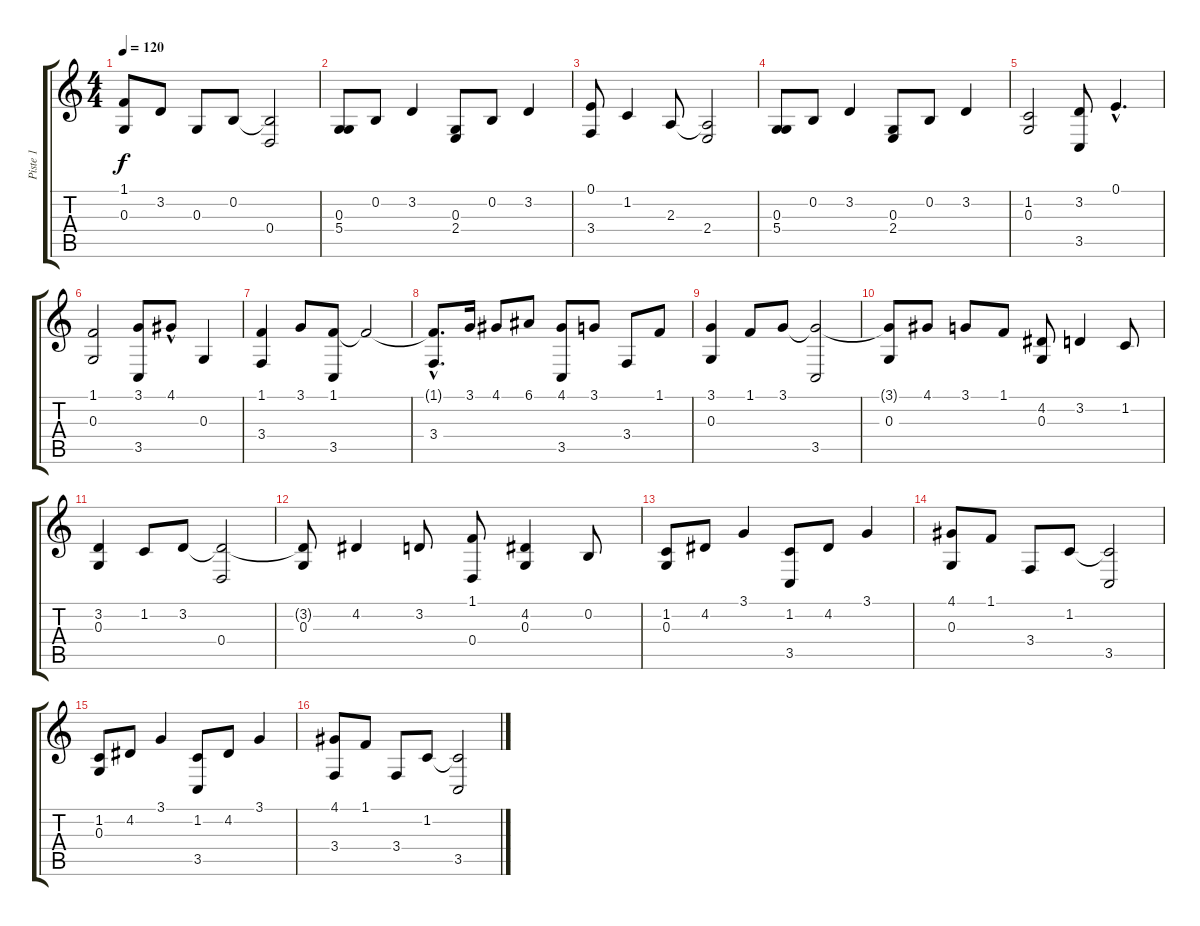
\track ("Piste 1" "Piste 1") {instrument panflute}
\staff {score tabs}
\tuning (E4 B3 G3 D3 A2 E2) {hide}
\ts (4 4)
\tempo 120
\clef g2
\ks c
(1.1 0.3).8{dy f} 3.2.8 0.3.8 0.2.8 (0.2{t} 0.4).2 |
(0.3 5.4).8 0.2.8 3.2.4 (0.3 2.4).8 0.2.8 3.2.4 |
(0.1 3.4).8 1.2.4 2.3.8 (2.3{t} 2.4).2 |
(0.3 5.4).8 0.2.8 3.2.4 (0.3 2.4).8 0.2.8 3.2.4 |
(1.2 0.3).2 (3.2 3.5).8 0.1{hac}.4{d} |
(1.1 0.3).2 (3.1 3.5).8 4.1{hac}.8 0.3.4 |
(1.1 3.4).4 3.1.8 (1.1 3.5).8 1.1{t}.2 |
(1.1{hac t} 3.4).8{d} 3.1.16 4.1.8 6.1.8 (4.1 3.5).8 3.1.8 3.4.8 1.1.8 |
(3.1 0.3).4 1.1.8 3.1.8 (3.1{t} 3.5).2 |
(3.1{t} 0.3).8 4.1.8 3.1.8 1.1.8 (4.2 0.3).8 3.2.4 1.2.8 |
(3.2 0.3).4 1.2.8 3.2.8 (3.2{t} 0.4).2 |
(3.2{t} 0.3).8 4.2.4 3.2.8 (1.1 0.4).8 (4.2 0.3).4 0.2.8 |
(1.2 0.3).8 4.2.8 3.1.4 (1.2 3.5).8 4.2.8 3.1.4 |
(4.1 0.3).8 1.1.8 3.4.8 1.2.8 (1.2{t} 3.5).2 |
(1.2 0.3).8 4.2.8 3.1.4 (1.2 3.5).8 4.2.8 3.1.4 |
(4.1 3.4).8 1.1.8 3.4.8 1.2.8 (1.2{t} 3.5).2
